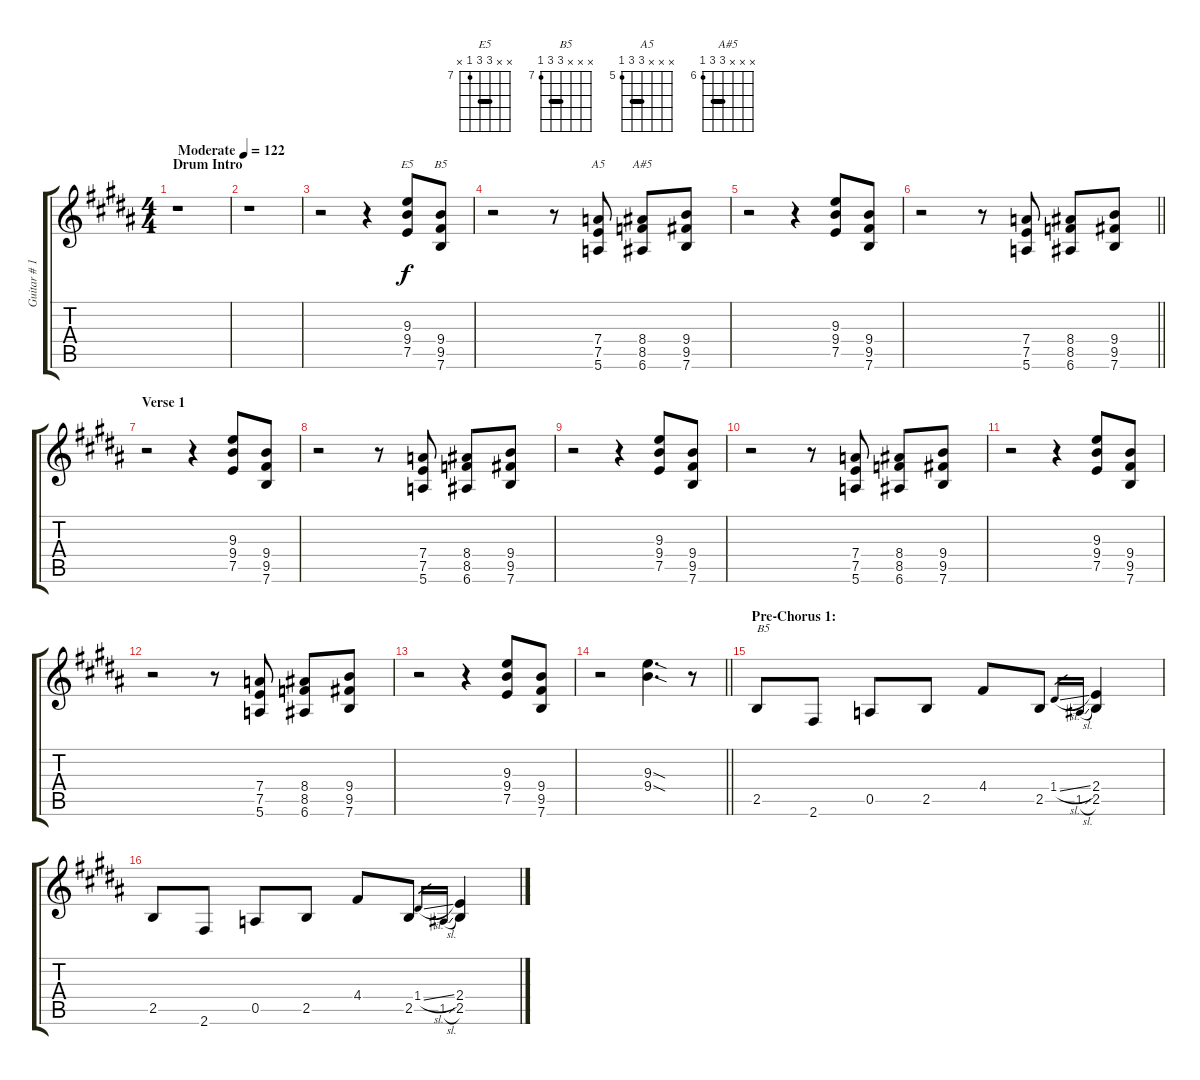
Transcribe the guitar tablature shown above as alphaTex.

\track ("Guitar # 1" "Guitar # 1") {instrument overdrivenguitar}
\staff {score tabs}
\tuning (E4 B3 G3 D3 A2 E2) {hide}
\chord ("E5" x x 9 9 7 x) {firstfret 7 barre 9}
\chord ("B5" x x x 9 9 7) {firstfret 7 barre 9}
\chord ("A5" x x x 7 7 5) {firstfret 5 barre 7}
\chord ("A#5" x x x 8 8 6) {firstfret 6 barre 8}
\ts (4 4)
\section ("" "Drum Intro")
\tempo (122 "Moderate")
\clef g2
\ks b
r.1{dy f instrument overdrivenguitar} |
r.1 |
r.2 r.4 (9.3 9.4 7.5).8{ch "E5"} (9.4 9.5 7.6).8{ch "B5"} |
r.2 r.8 (7.4 7.5 5.6).8{ch "A5"} (8.4 8.5 6.6).8{ch "A#5"} (9.4 9.5 7.6).8 |
r.2 r.4 (9.3 9.4 7.5).8 (9.4 9.5 7.6).8 |
\barLineRight lightlight
r.2 r.8 (7.4 7.5 5.6).8 (8.4 8.5 6.6).8 (9.4 9.5 7.6).8 |
\section ("" "Verse 1")
r.2 r.4 (9.3 9.4 7.5).8 (9.4 9.5 7.6).8 |
r.2 r.8 (7.4 7.5 5.6).8 (8.4 8.5 6.6).8 (9.4 9.5 7.6).8 |
r.2 r.4 (9.3 9.4 7.5).8 (9.4 9.5 7.6).8 |
r.2 r.8 (7.4 7.5 5.6).8 (8.4 8.5 6.6).8 (9.4 9.5 7.6).8 |
r.2 r.4 (9.3 9.4 7.5).8 (9.4 9.5 7.6).8 |
r.2 r.8 (7.4 7.5 5.6).8 (8.4 8.5 6.6).8 (9.4 9.5 7.6).8 |
r.2 r.4 (9.3 9.4 7.5).8 (9.4 9.5 7.6).8 |
\barLineRight lightlight
r.2 (9.3{sod} 9.4{sod}).4{d} r.8 |
\section ("" "Pre-Chorus 1:")
2.5.8{txt "B5"} 2.6.8 0.5.8 2.5.8 4.4.8 2.5.8 1.4{sl}.16{gr} 1.5{sl}.16{gr} (2.4 2.5).4 |
2.5.8 2.6.8 0.5.8 2.5.8 4.4.8 2.5.8 1.4{sl}.16{gr} 1.5{sl}.16{gr} (2.4 2.5).4
